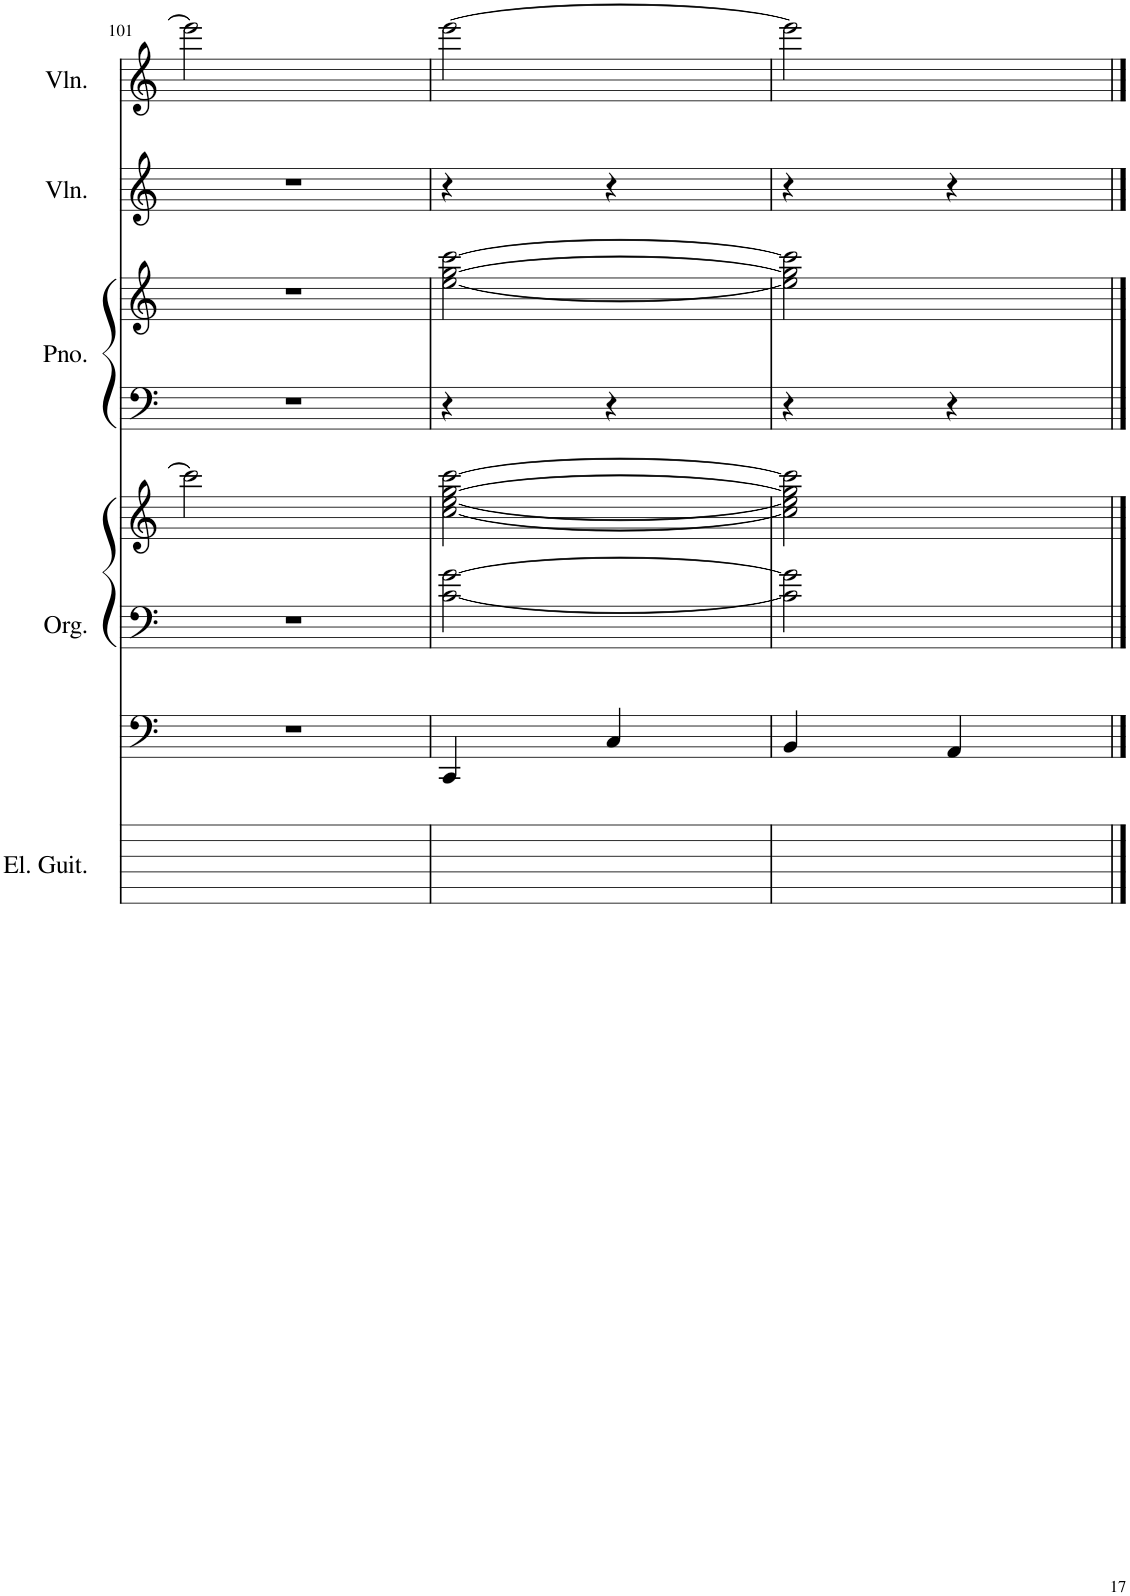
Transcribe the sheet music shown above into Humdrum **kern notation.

**kern	**kern	**kern	**kern	**kern	**kern	**kern	**kern
*part5	*part4	*part4	*part4	*part3	*part3	*part2	*part1
*staff8	*staff7	*staff6	*staff5	*staff4	*staff3	*staff2	*staff1
*I"Electric Guitar	*I"Organ	*	*	*I"Piano	*	*I"Violin	*I"Violin
*I'El. Guit.	*I'Org.	*	*	*I'Pno.	*	*I'Vln.	*I'Vln.
!!LO:PB:g=z
*	*clefF4	*clefF4	*clefG2	*clefF4	*clefG2	*clefG2	*clefG2
*k[]	*k[]	*k[]	*k[]	*k[]	*k[]	*k[]	*k[]
*M2/4	*M2/4	*M2/4	*M2/4	*M2/4	*M2/4	*M2/4	*M2/4
=101	=101	=101	=101	=101	=101	=101	=101
2r	2r	2r	2ccc\]	2r	2r	2r	2eee\]
=102	=102	=102	=102	=102	=102	=102	=102
2r	4CC/	[2c\ [2g\	[2cc\ [2ee\ [2gg\ [2ccc\	4r	[2ee\ [2gg\ [2ccc\	4r	[2eee\
.	4C/	.	.	4r	.	4r	.
=103	=103	=103	=103	=103	=103	=103	=103
2r	4BB/	2c\] 2g\]	2cc\] 2ee\] 2gg\] 2ccc\]	4r	2ee\] 2gg\] 2ccc\]	4r	2eee\]
.	4AA/	.	.	4r	.	4r	.
==	==	==	==	==	==	==	==
*-	*-	*-	*-	*-	*-	*-	*-
